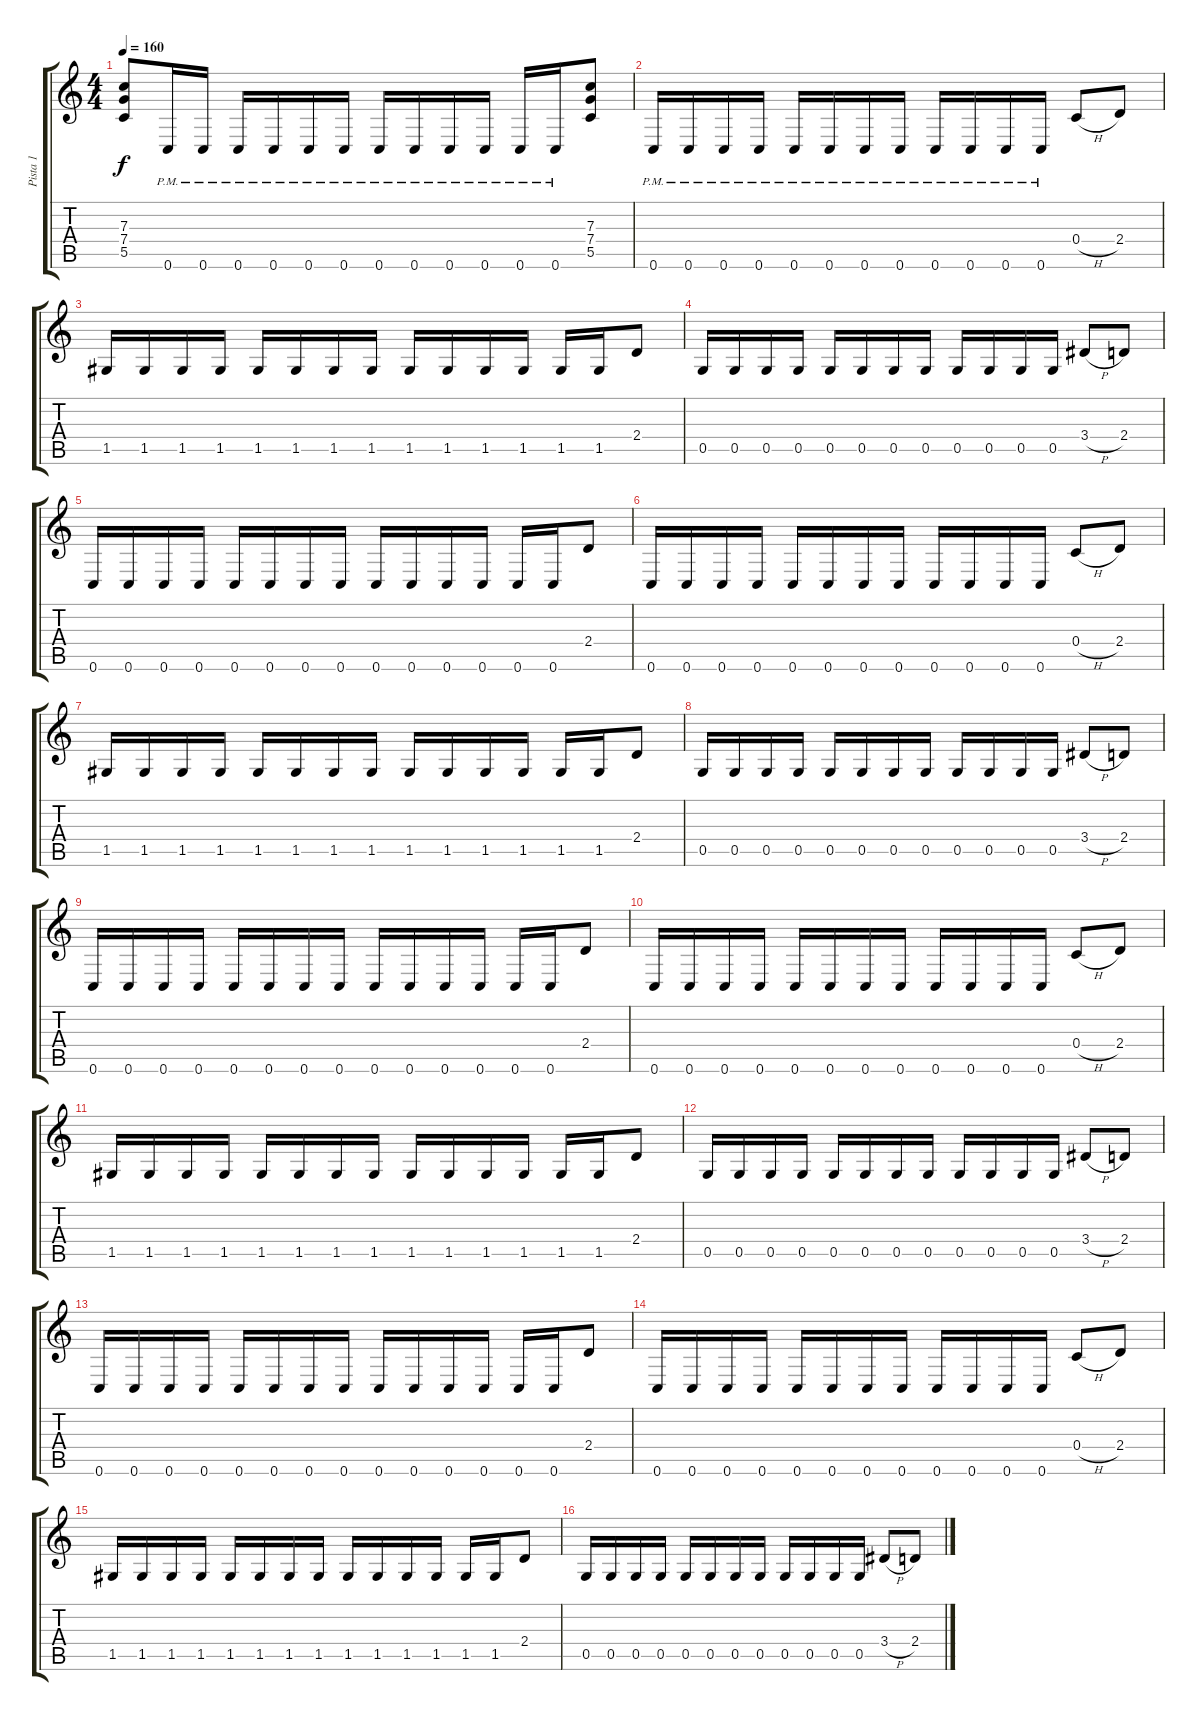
\track ("Pista 1" "Pista 1") {instrument distortionguitar}
\staff {score tabs}
\tuning (D4 A3 F3 C3 G2 C2) {hide}
\ts (4 4)
\tempo 160
\clef g2
\ks c
(7.3 7.4 5.5).8{dy f} 0.6{pm}.16 0.6{pm}.16 0.6{pm}.16 0.6{pm}.16 0.6{pm}.16 0.6{pm}.16 0.6{pm}.16 0.6{pm}.16 0.6{pm}.16 0.6{pm}.16 0.6{pm}.16 0.6{pm}.16 (7.3 7.4 5.5).8 |
0.6{pm}.16 0.6{pm}.16 0.6{pm}.16 0.6{pm}.16 0.6{pm}.16 0.6{pm}.16 0.6{pm}.16 0.6{pm}.16 0.6{pm}.16 0.6{pm}.16 0.6{pm}.16 0.6{pm}.16 0.4{h}.8 2.4.8 |
1.5.16 1.5.16 1.5.16 1.5.16 1.5.16 1.5.16 1.5.16 1.5.16 1.5.16 1.5.16 1.5.16 1.5.16 1.5.16 1.5.16 2.4.8 |
0.5.16 0.5.16 0.5.16 0.5.16 0.5.16 0.5.16 0.5.16 0.5.16 0.5.16 0.5.16 0.5.16 0.5.16 3.4{h}.8 2.4.8 |
0.6.16 0.6.16 0.6.16 0.6.16 0.6.16 0.6.16 0.6.16 0.6.16 0.6.16 0.6.16 0.6.16 0.6.16 0.6.16 0.6.16 2.4.8 |
0.6.16 0.6.16 0.6.16 0.6.16 0.6.16 0.6.16 0.6.16 0.6.16 0.6.16 0.6.16 0.6.16 0.6.16 0.4{h}.8 2.4.8 |
1.5.16 1.5.16 1.5.16 1.5.16 1.5.16 1.5.16 1.5.16 1.5.16 1.5.16 1.5.16 1.5.16 1.5.16 1.5.16 1.5.16 2.4.8 |
0.5.16 0.5.16 0.5.16 0.5.16 0.5.16 0.5.16 0.5.16 0.5.16 0.5.16 0.5.16 0.5.16 0.5.16 3.4{h}.8 2.4.8 |
0.6.16 0.6.16 0.6.16 0.6.16 0.6.16 0.6.16 0.6.16 0.6.16 0.6.16 0.6.16 0.6.16 0.6.16 0.6.16 0.6.16 2.4.8 |
0.6.16 0.6.16 0.6.16 0.6.16 0.6.16 0.6.16 0.6.16 0.6.16 0.6.16 0.6.16 0.6.16 0.6.16 0.4{h}.8 2.4.8 |
1.5.16 1.5.16 1.5.16 1.5.16 1.5.16 1.5.16 1.5.16 1.5.16 1.5.16 1.5.16 1.5.16 1.5.16 1.5.16 1.5.16 2.4.8 |
0.5.16 0.5.16 0.5.16 0.5.16 0.5.16 0.5.16 0.5.16 0.5.16 0.5.16 0.5.16 0.5.16 0.5.16 3.4{h}.8 2.4.8 |
0.6.16 0.6.16 0.6.16 0.6.16 0.6.16 0.6.16 0.6.16 0.6.16 0.6.16 0.6.16 0.6.16 0.6.16 0.6.16 0.6.16 2.4.8 |
0.6.16 0.6.16 0.6.16 0.6.16 0.6.16 0.6.16 0.6.16 0.6.16 0.6.16 0.6.16 0.6.16 0.6.16 0.4{h}.8 2.4.8 |
1.5.16 1.5.16 1.5.16 1.5.16 1.5.16 1.5.16 1.5.16 1.5.16 1.5.16 1.5.16 1.5.16 1.5.16 1.5.16 1.5.16 2.4.8 |
0.5.16 0.5.16 0.5.16 0.5.16 0.5.16 0.5.16 0.5.16 0.5.16 0.5.16 0.5.16 0.5.16 0.5.16 3.4{h}.8 2.4.8
